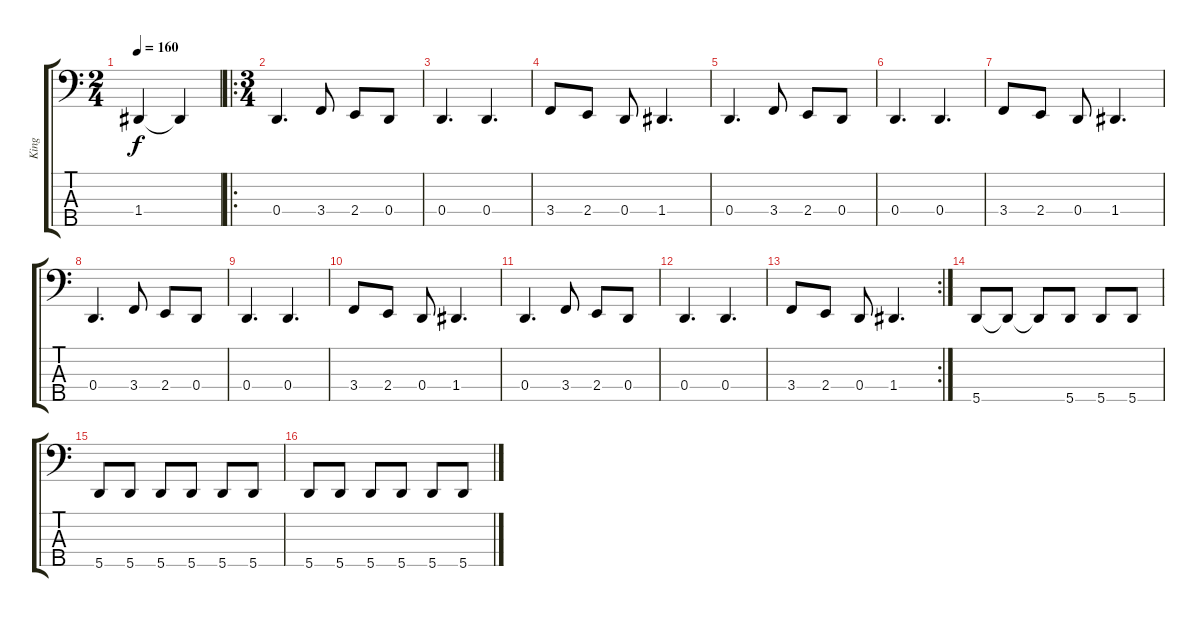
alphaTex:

\track ("King" "King") {instrument electricbassfinger}
\staff {score tabs}
\tuning (F2 C2 G1 D1 A0) {hide}
\ts (2 4)
\tempo 160
\clef f4
\ks c
1.4.4{dy f instrument electricbassfinger} 1.4{t}.4 |
\ro
\ts (3 4)
0.4.4{d} 3.4.8 2.4.8 0.4.8 |
0.4.4{d} 0.4.4{d} |
3.4.8 2.4.8 0.4.8 1.4.4{d} |
0.4.4{d} 3.4.8 2.4.8 0.4.8 |
0.4.4{d} 0.4.4{d} |
3.4.8 2.4.8 0.4.8 1.4.4{d} |
0.4.4{d} 3.4.8 2.4.8 0.4.8 |
0.4.4{d} 0.4.4{d} |
3.4.8 2.4.8 0.4.8 1.4.4{d} |
0.4.4{d} 3.4.8 2.4.8 0.4.8 |
0.4.4{d} 0.4.4{d} |
\rc 2
3.4.8 2.4.8 0.4.8 1.4.4{d} |
5.5.8 5.5{t}.8 5.5{t}.8 5.5.8 5.5.8 5.5.8 |
5.5.8 5.5.8 5.5.8 5.5.8 5.5.8 5.5.8 |
5.5.8 5.5.8 5.5.8 5.5.8 5.5.8 5.5.8
